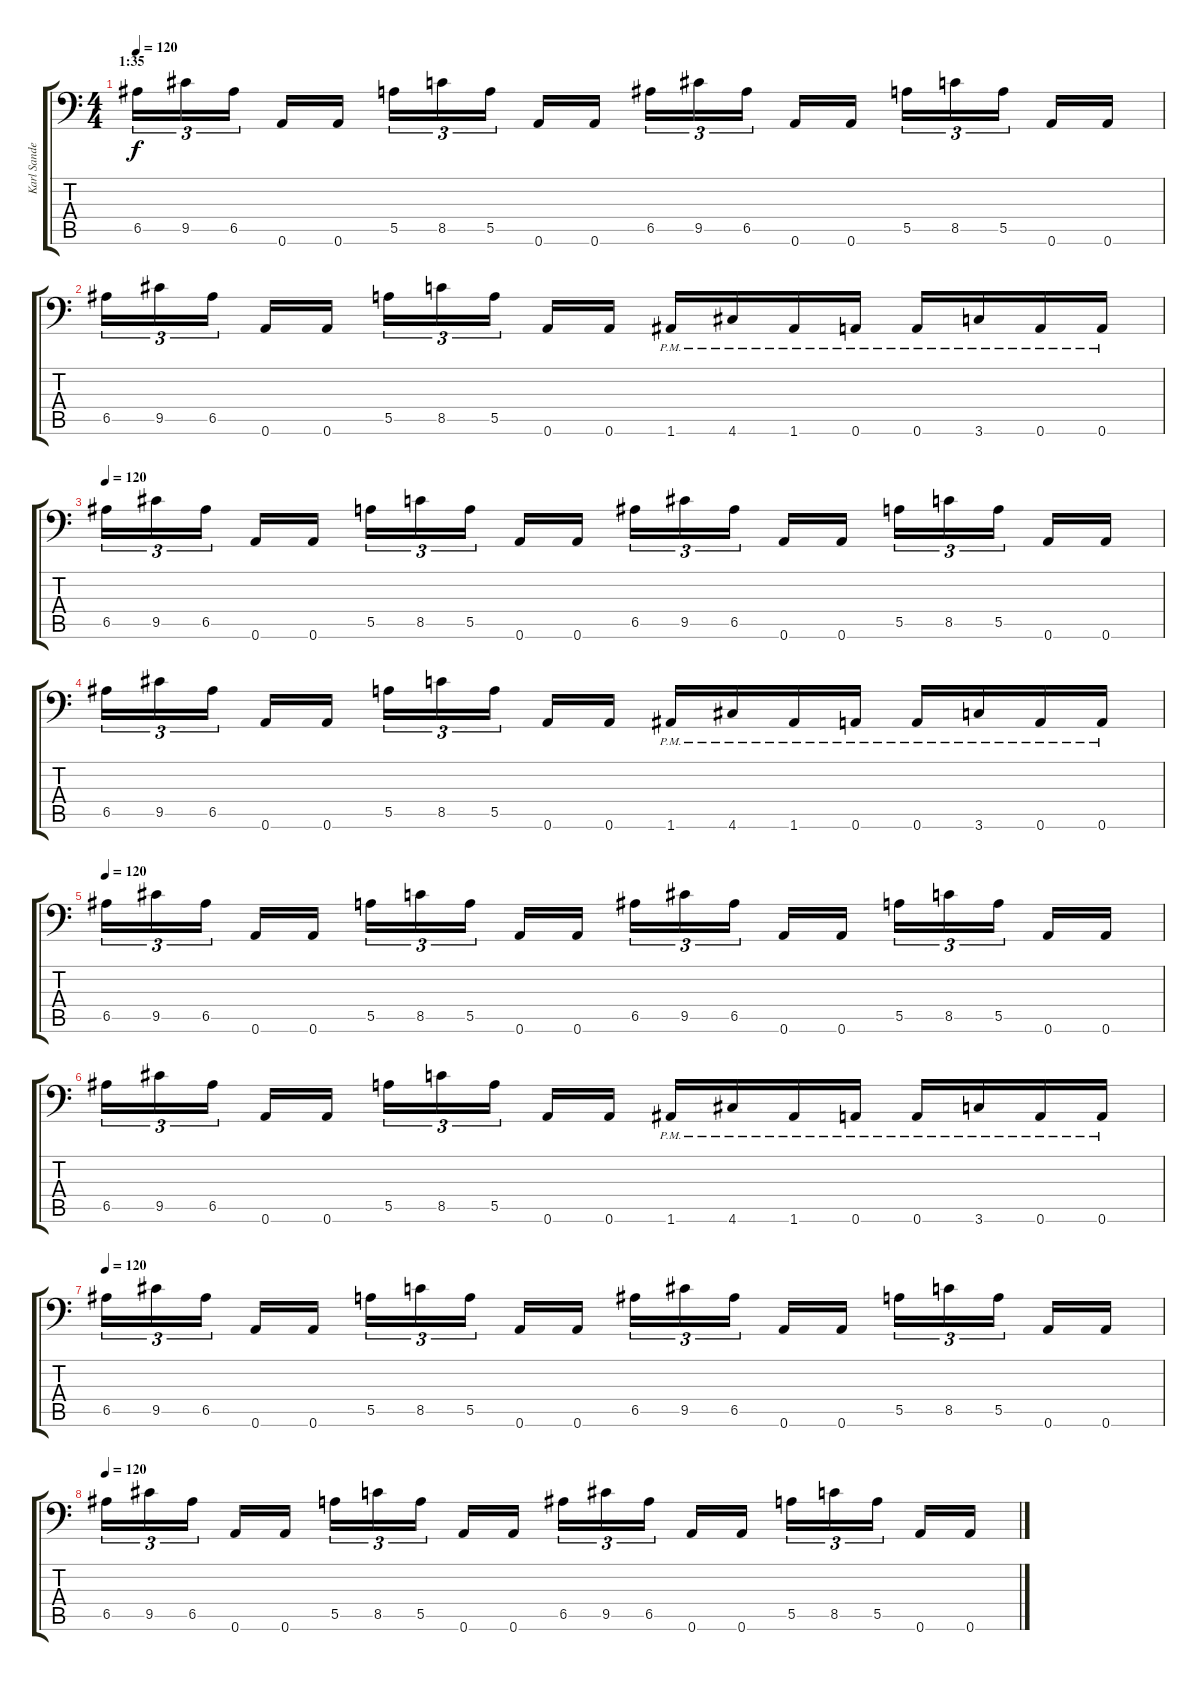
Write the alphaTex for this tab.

\track ("Karl Sanders" "Karl Sande") {instrument distortionguitar}
\staff {score tabs}
\tuning (B3 Gb3 D3 A2 E2 A1) {hide}
\ts (4 4)
\section ("" "1:35")
\tempo 120
\clef f4
\ks c
6.5.16{tu (3 2) dy f} 9.5.16{tu (3 2)} 6.5.16{tu (3 2)} 0.6.16 0.6.16 5.5.16{tu (3 2)} 8.5.16{tu (3 2)} 5.5.16{tu (3 2)} 0.6.16 0.6.16 6.5.16{tu (3 2)} 9.5.16{tu (3 2)} 6.5.16{tu (3 2)} 0.6.16 0.6.16 5.5.16{tu (3 2)} 8.5.16{tu (3 2)} 5.5.16{tu (3 2)} 0.6.16 0.6.16 |
6.5.16{tu (3 2)} 9.5.16{tu (3 2)} 6.5.16{tu (3 2)} 0.6.16 0.6.16 5.5.16{tu (3 2)} 8.5.16{tu (3 2)} 5.5.16{tu (3 2)} 0.6.16 0.6.16 1.6{pm}.16 4.6{pm}.16 1.6{pm}.16 0.6{pm}.16 0.6{pm}.16 3.6{pm}.16 0.6{pm}.16 0.6{pm}.16 |
\tempo 120
6.5.16{tu (3 2)} 9.5.16{tu (3 2)} 6.5.16{tu (3 2)} 0.6.16 0.6.16 5.5.16{tu (3 2)} 8.5.16{tu (3 2)} 5.5.16{tu (3 2)} 0.6.16 0.6.16 6.5.16{tu (3 2)} 9.5.16{tu (3 2)} 6.5.16{tu (3 2)} 0.6.16 0.6.16 5.5.16{tu (3 2)} 8.5.16{tu (3 2)} 5.5.16{tu (3 2)} 0.6.16 0.6.16 |
6.5.16{tu (3 2)} 9.5.16{tu (3 2)} 6.5.16{tu (3 2)} 0.6.16 0.6.16 5.5.16{tu (3 2)} 8.5.16{tu (3 2)} 5.5.16{tu (3 2)} 0.6.16 0.6.16 1.6{pm}.16 4.6{pm}.16 1.6{pm}.16 0.6{pm}.16 0.6{pm}.16 3.6{pm}.16 0.6{pm}.16 0.6{pm}.16 |
\tempo 120
6.5.16{tu (3 2)} 9.5.16{tu (3 2)} 6.5.16{tu (3 2)} 0.6.16 0.6.16 5.5.16{tu (3 2)} 8.5.16{tu (3 2)} 5.5.16{tu (3 2)} 0.6.16 0.6.16 6.5.16{tu (3 2)} 9.5.16{tu (3 2)} 6.5.16{tu (3 2)} 0.6.16 0.6.16 5.5.16{tu (3 2)} 8.5.16{tu (3 2)} 5.5.16{tu (3 2)} 0.6.16 0.6.16 |
6.5.16{tu (3 2)} 9.5.16{tu (3 2)} 6.5.16{tu (3 2)} 0.6.16 0.6.16 5.5.16{tu (3 2)} 8.5.16{tu (3 2)} 5.5.16{tu (3 2)} 0.6.16 0.6.16 1.6{pm}.16 4.6{pm}.16 1.6{pm}.16 0.6{pm}.16 0.6{pm}.16 3.6{pm}.16 0.6{pm}.16 0.6{pm}.16 |
\tempo 120
6.5.16{tu (3 2)} 9.5.16{tu (3 2)} 6.5.16{tu (3 2)} 0.6.16 0.6.16 5.5.16{tu (3 2)} 8.5.16{tu (3 2)} 5.5.16{tu (3 2)} 0.6.16 0.6.16 6.5.16{tu (3 2)} 9.5.16{tu (3 2)} 6.5.16{tu (3 2)} 0.6.16 0.6.16 5.5.16{tu (3 2)} 8.5.16{tu (3 2)} 5.5.16{tu (3 2)} 0.6.16 0.6.16 |
\tempo 120
6.5.16{tu (3 2)} 9.5.16{tu (3 2)} 6.5.16{tu (3 2)} 0.6.16 0.6.16 5.5.16{tu (3 2)} 8.5.16{tu (3 2)} 5.5.16{tu (3 2)} 0.6.16 0.6.16 6.5.16{tu (3 2)} 9.5.16{tu (3 2)} 6.5.16{tu (3 2)} 0.6.16 0.6.16 5.5.16{tu (3 2)} 8.5.16{tu (3 2)} 5.5.16{tu (3 2)} 0.6.16 0.6.16
